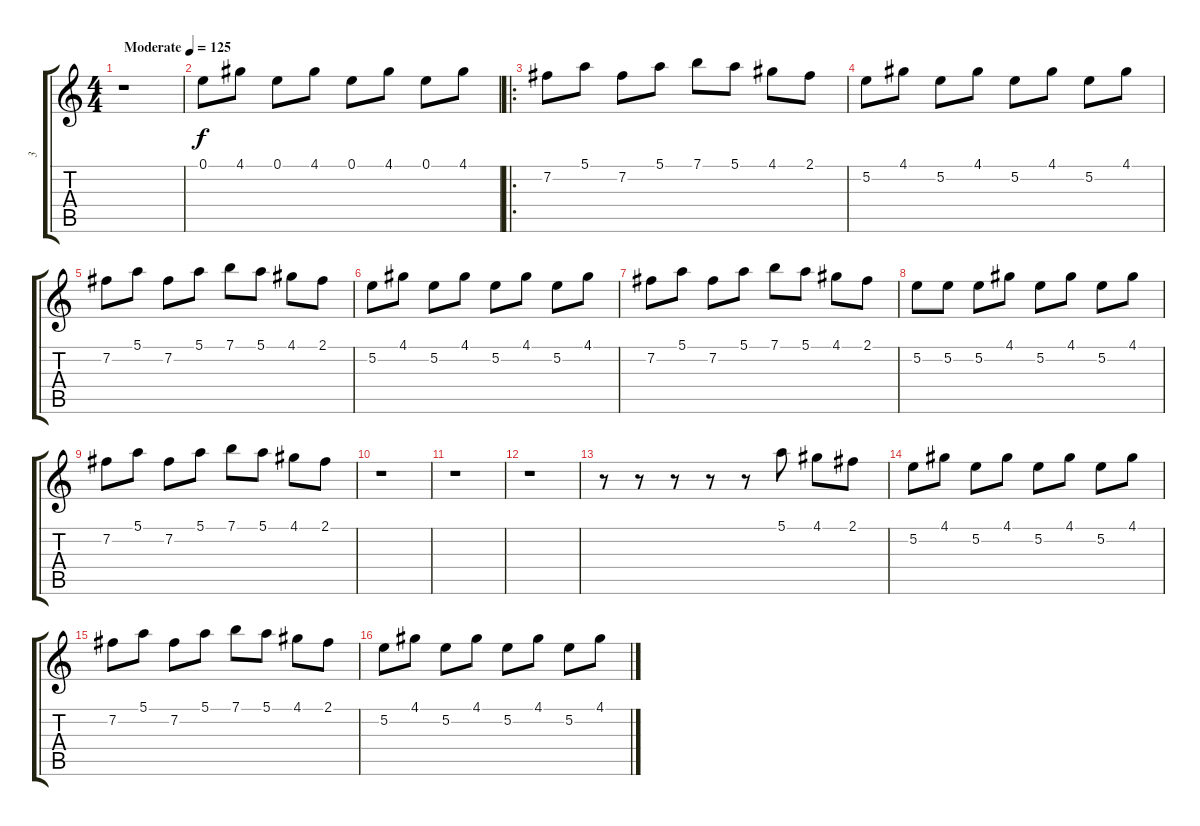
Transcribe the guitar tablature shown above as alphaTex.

\track ("3" "3") {instrument acousticguitarsteel}
\staff {score tabs}
\tuning (E4 B3 G3 D3 A2 E2) {hide}
\ts (4 4)
\tempo (125 "Moderate")
\clef g2
\ks c
r.1{dy f instrument acousticguitarsteel} |
0.1.8 4.1.8 0.1.8 4.1.8 0.1.8 4.1.8 0.1.8 4.1.8 |
\ro
7.2.8 5.1.8 7.2.8 5.1.8 7.1.8 5.1.8 4.1.8 2.1.8 |
5.2.8 4.1.8 5.2.8 4.1.8 5.2.8 4.1.8 5.2.8 4.1.8 |
7.2.8 5.1.8 7.2.8 5.1.8 7.1.8 5.1.8 4.1.8 2.1.8 |
5.2.8 4.1.8 5.2.8 4.1.8 5.2.8 4.1.8 5.2.8 4.1.8 |
7.2.8 5.1.8 7.2.8 5.1.8 7.1.8 5.1.8 4.1.8 2.1.8 |
5.2.8 5.2.8 5.2.8 4.1.8 5.2.8 4.1.8 5.2.8 4.1.8 |
7.2.8 5.1.8 7.2.8 5.1.8 7.1.8 5.1.8 4.1.8 2.1.8 |
r.1 |
r.1 |
r.1 |
r.8 r.8 r.8 r.8 r.8 5.1.8 4.1.8 2.1.8 |
5.2.8 4.1.8 5.2.8 4.1.8 5.2.8 4.1.8 5.2.8 4.1.8 |
7.2.8 5.1.8 7.2.8 5.1.8 7.1.8 5.1.8 4.1.8 2.1.8 |
5.2.8 4.1.8 5.2.8 4.1.8 5.2.8 4.1.8 5.2.8 4.1.8
